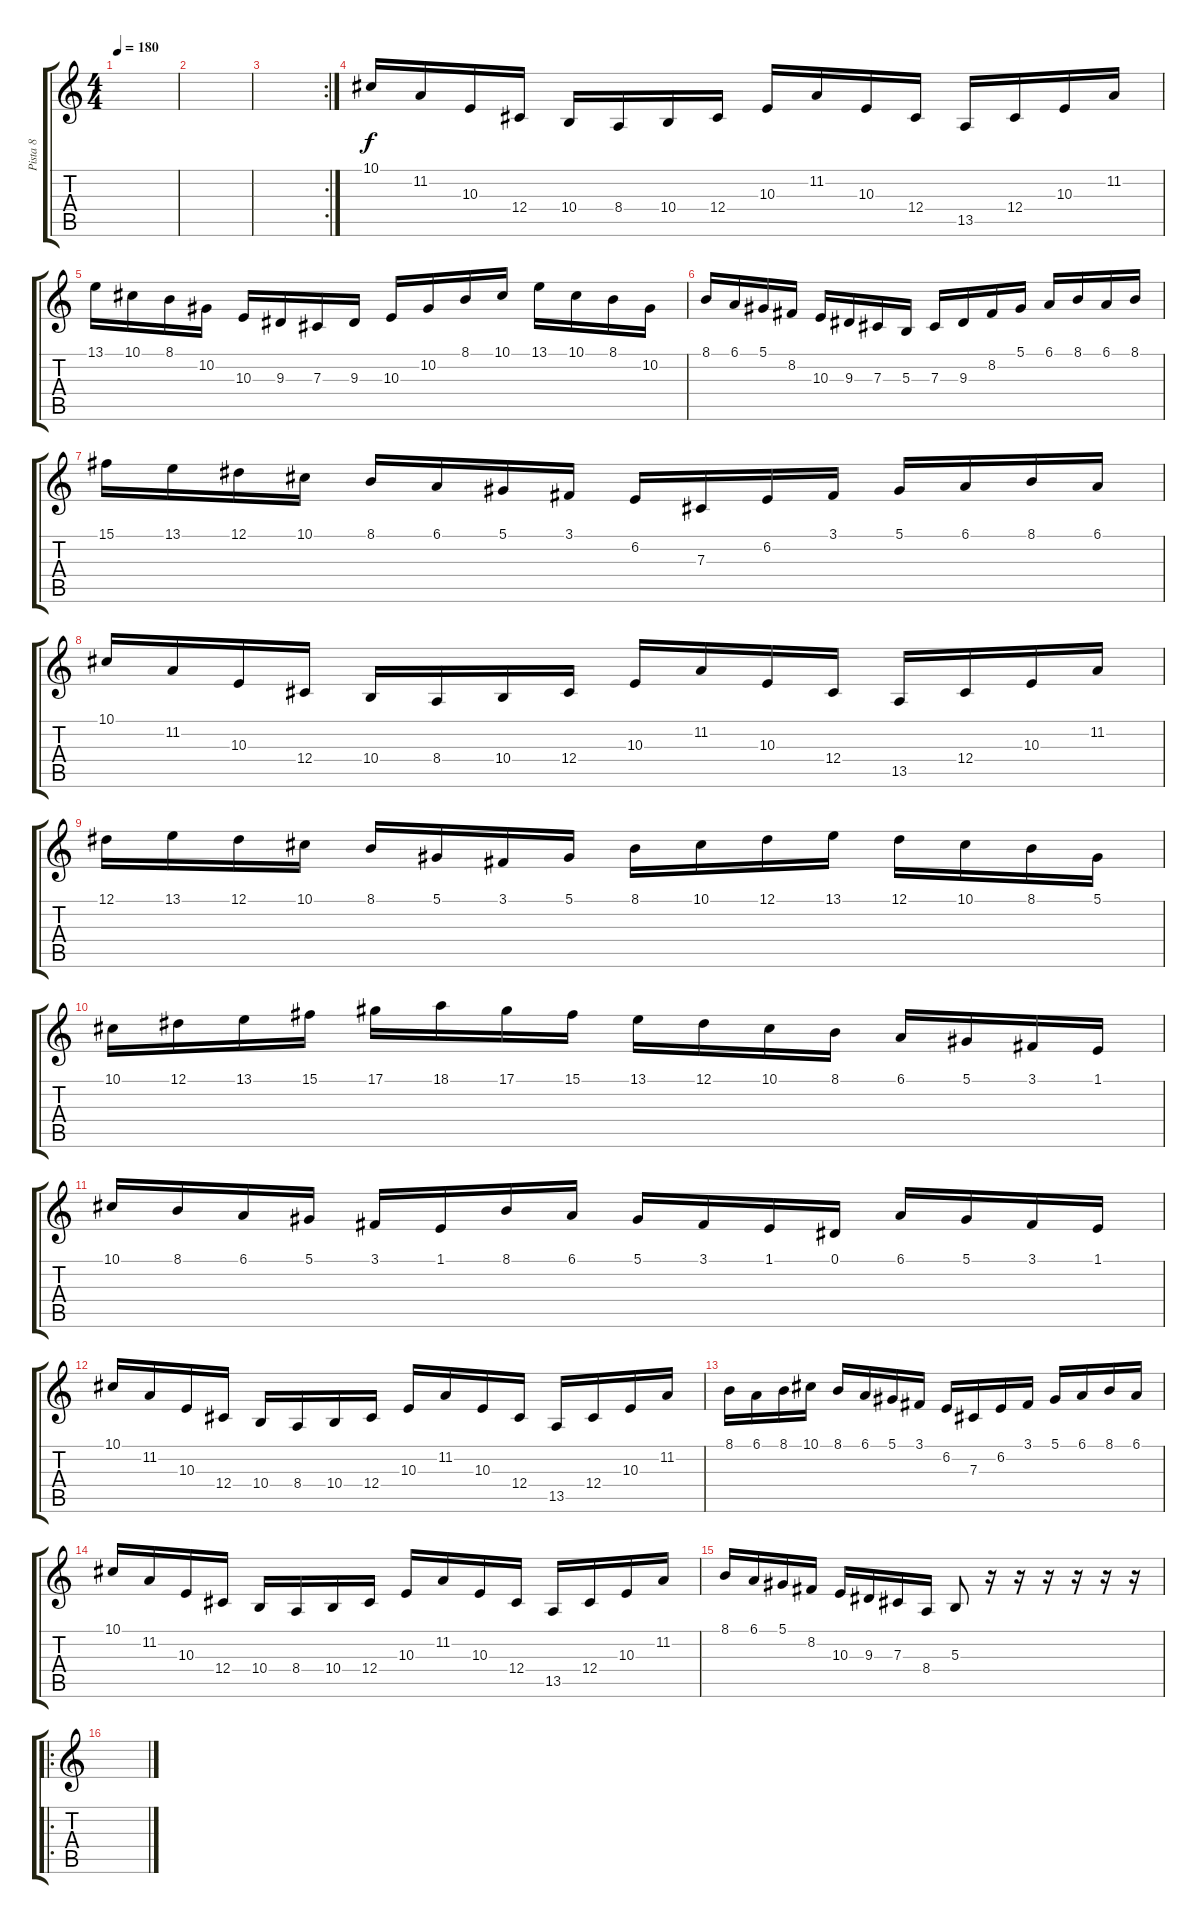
\track ("Pista 8" "Pista 8") {instrument acousticgrandpiano}
\staff {score tabs}
\tuning (Eb4 Bb3 Gb3 Db3 Ab2 Eb2) {hide}
\ts (4 4)
\tempo 180
\clef g2
\ks c
|
|
\rc 2
|
10.1.16 11.2.16 10.3.16 12.4.16 10.4.16 8.4.16 10.4.16 12.4.16 10.3.16 11.2.16 10.3.16 12.4.16 13.5.16 12.4.16 10.3.16 11.2.16 |
13.1.16 10.1.16 8.1.16 10.2.16 10.3.16 9.3.16 7.3.16 9.3.16 10.3.16 10.2.16 8.1.16 10.1.16 13.1.16 10.1.16 8.1.16 10.2.16 |
8.1.16 6.1.16 5.1.16 8.2.16 10.3.16 9.3.16 7.3.16 5.3.16 7.3.16 9.3.16 8.2.16 5.1.16 6.1.16 8.1.16 6.1.16 8.1.16 |
15.1.16 13.1.16 12.1.16 10.1.16 8.1.16 6.1.16 5.1.16 3.1.16 6.2.16 7.3.16 6.2.16 3.1.16 5.1.16 6.1.16 8.1.16 6.1.16 |
10.1.16 11.2.16 10.3.16 12.4.16 10.4.16 8.4.16 10.4.16 12.4.16 10.3.16 11.2.16 10.3.16 12.4.16 13.5.16 12.4.16 10.3.16 11.2.16 |
12.1.16 13.1.16 12.1.16 10.1.16 8.1.16 5.1.16 3.1.16 5.1.16 8.1.16 10.1.16 12.1.16 13.1.16 12.1.16 10.1.16 8.1.16 5.1.16 |
10.1.16 12.1.16 13.1.16 15.1.16 17.1.16 18.1.16 17.1.16 15.1.16 13.1.16 12.1.16 10.1.16 8.1.16 6.1.16 5.1.16 3.1.16 1.1.16 |
10.1.16 8.1.16 6.1.16 5.1.16 3.1.16 1.1.16 8.1.16 6.1.16 5.1.16 3.1.16 1.1.16 0.1.16 6.1.16 5.1.16 3.1.16 1.1.16 |
10.1.16 11.2.16 10.3.16 12.4.16 10.4.16 8.4.16 10.4.16 12.4.16 10.3.16 11.2.16 10.3.16 12.4.16 13.5.16 12.4.16 10.3.16 11.2.16 |
8.1.16 6.1.16 8.1.16 10.1.16 8.1.16 6.1.16 5.1.16 3.1.16 6.2.16 7.3.16 6.2.16 3.1.16 5.1.16 6.1.16 8.1.16 6.1.16 |
10.1.16 11.2.16 10.3.16 12.4.16 10.4.16 8.4.16 10.4.16 12.4.16 10.3.16 11.2.16 10.3.16 12.4.16 13.5.16 12.4.16 10.3.16 11.2.16 |
8.1.16 6.1.16 5.1.16 8.2.16 10.3.16 9.3.16 7.3.16 8.4.16 5.3.8 r.16 r.16 r.16 r.16 r.16 r.16 |
\ro
